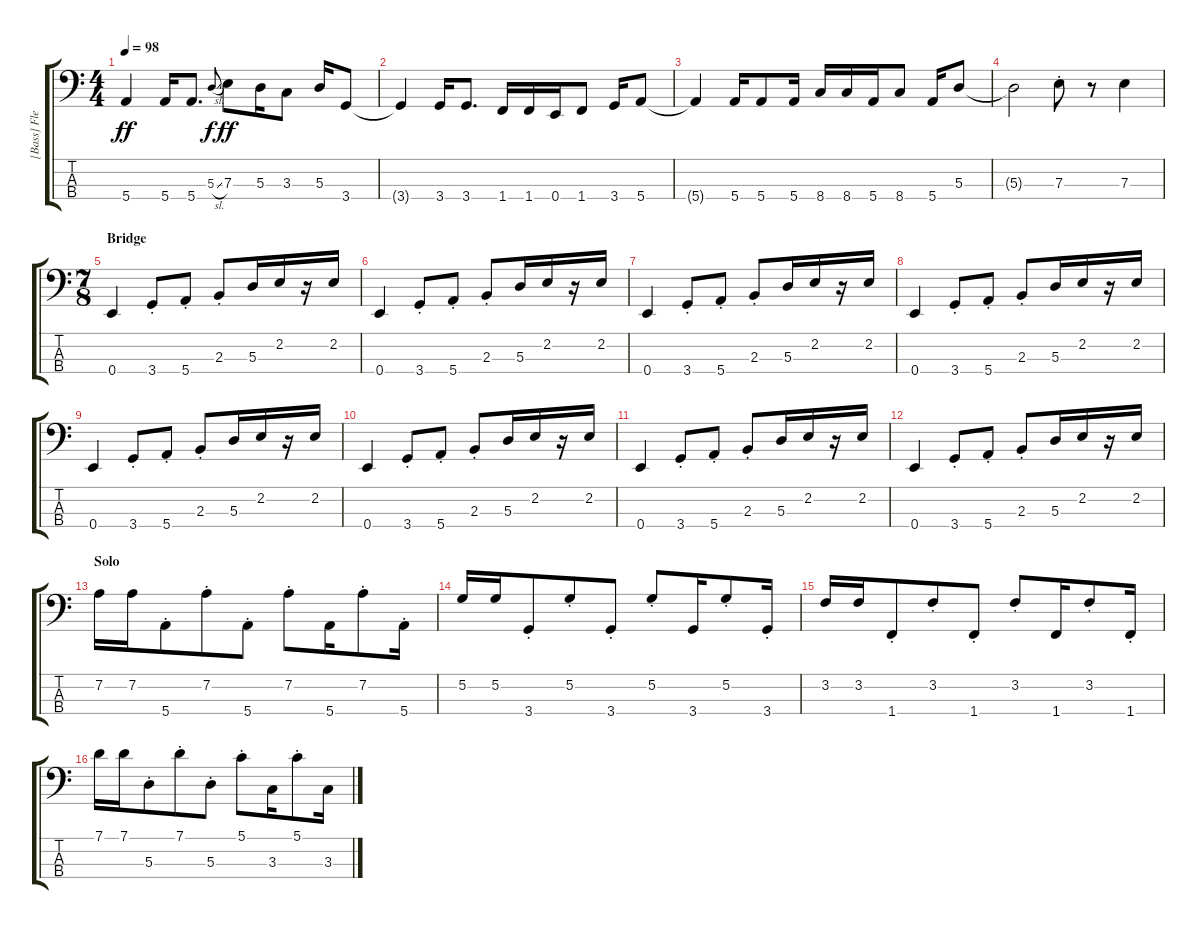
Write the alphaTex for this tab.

\track ("[Bass] Flea" "[Bass] Fle") {instrument electricbassfinger}
\staff {score tabs}
\tuning (G2 D2 A1 E1) {hide}
\ts (4 4)
\tempo 98
\clef f4
\ks c
5.4{t}.4{dy ff} 5.4.16 5.4.8{d} 5.3{sl}.8{gr onbeat dy f} 7.3.8{dy ff} 5.3.16 3.3.8 5.3.16 3.4.8 |
3.4{t}.4 3.4.16 3.4.8{d} 1.4.16 1.4.16 0.4.16 1.4.8 3.4.16 5.4.8 |
5.4{t}.4 5.4.16 5.4.8 5.4.16 8.4.16 8.4.16 5.4.16 8.4.8 5.4.16 5.3.8 |
5.3{t}.2 7.3{st}.8 r.8 7.3.4 |
\ts (7 8)
\section ("" "Bridge")
0.4.4 3.4{st}.8 5.4{st}.8 2.3{st}.8 5.3.16 2.2.16 r.16 2.2.16 |
0.4.4 3.4{st}.8 5.4{st}.8 2.3{st}.8 5.3.16 2.2.16 r.16 2.2.16 |
0.4.4 3.4{st}.8 5.4{st}.8 2.3{st}.8 5.3.16 2.2.16 r.16 2.2.16 |
0.4.4 3.4{st}.8 5.4{st}.8 2.3{st}.8 5.3.16 2.2.16 r.16 2.2.16 |
0.4.4 3.4{st}.8 5.4{st}.8 2.3{st}.8 5.3.16 2.2.16 r.16 2.2.16 |
0.4.4 3.4{st}.8 5.4{st}.8 2.3{st}.8 5.3.16 2.2.16 r.16 2.2.16 |
0.4.4 3.4{st}.8 5.4{st}.8 2.3{st}.8 5.3.16 2.2.16 r.16 2.2.16 |
0.4.4 3.4{st}.8 5.4{st}.8 2.3{st}.8 5.3.16 2.2.16 r.16 2.2.16 |
\section ("" "Solo")
7.2.16 7.2.16 5.4{st}.8 7.2{st}.8 5.4{st}.8 7.2{st}.8 5.4.16 7.2{st}.8 5.4{st}.16 |
5.2.16 5.2.16 3.4{st}.8 5.2{st}.8 3.4{st}.8 5.2{st}.8 3.4.16 5.2{st}.8 3.4{st}.16 |
3.2.16 3.2.16 1.4{st}.8 3.2{st}.8 1.4{st}.8 3.2{st}.8 1.4.16 3.2{st}.8 1.4{st}.16 |
7.1.16 7.1.16 5.3{st}.8 7.1{st}.8 5.3{st}.8 5.1{st}.8 3.3.16 5.1{st}.8 3.3.16
